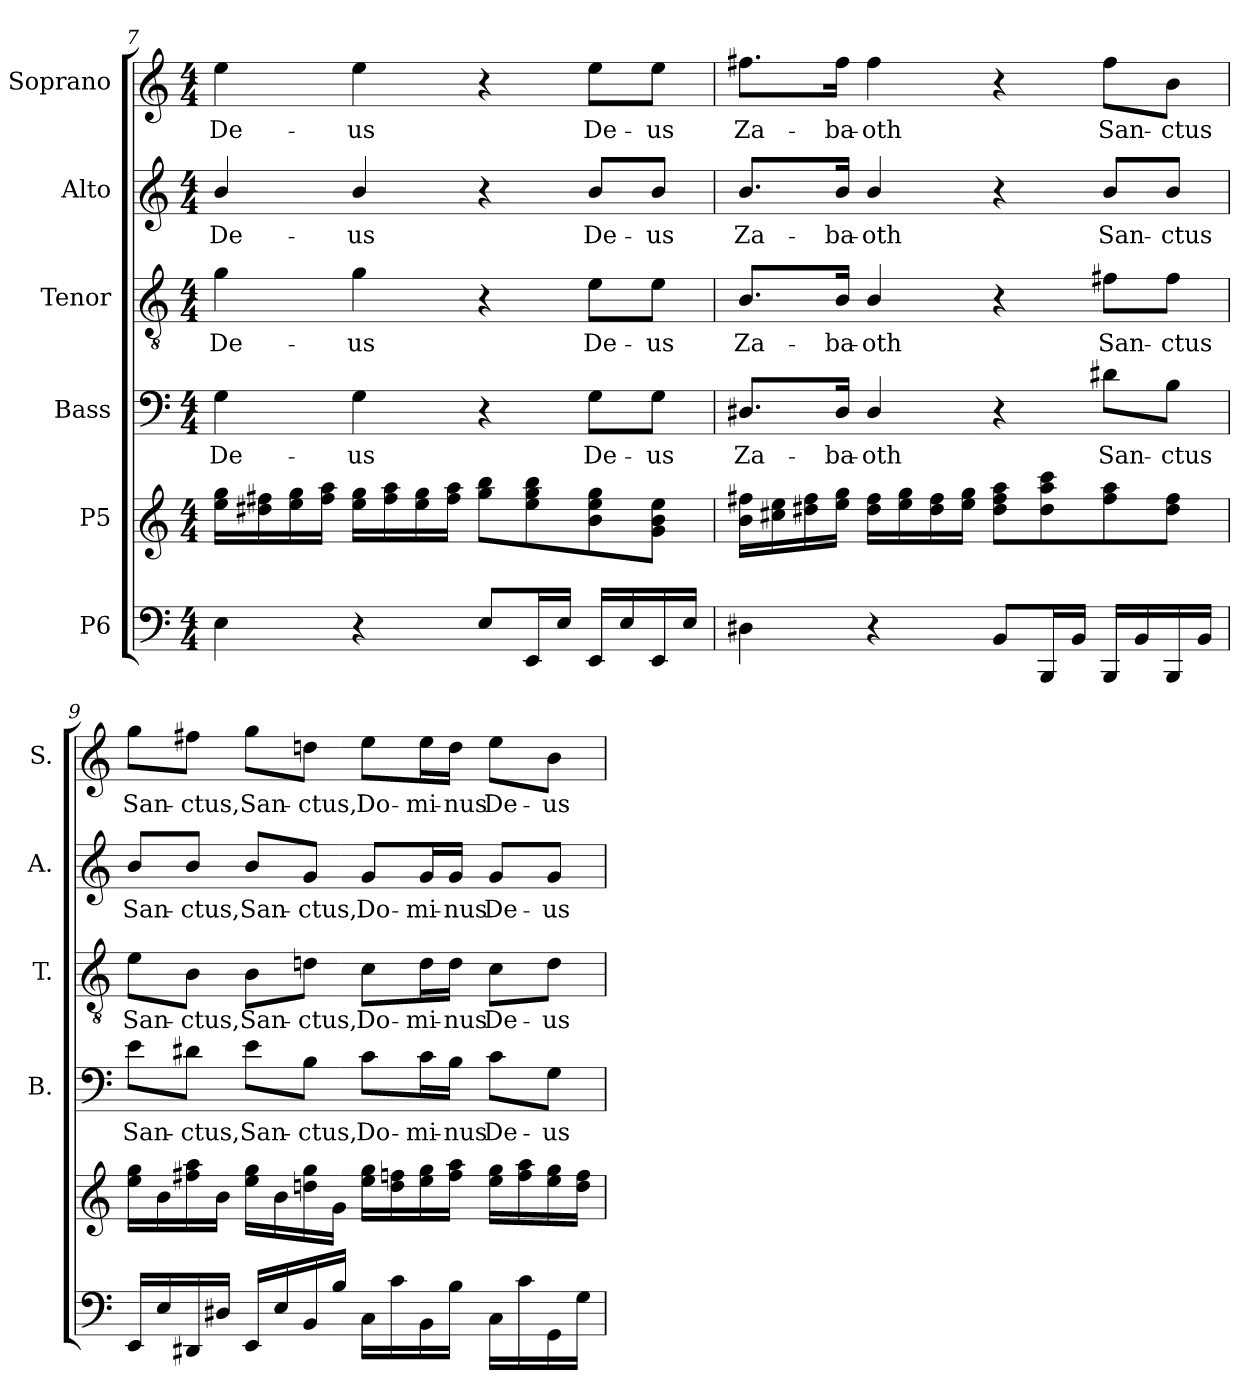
**kern	**kern	**kern	**text	**kern	**text	**kern	**text	**kern	**text
*part6	*part5	*part4	*part4	*part3	*part3	*part2	*part2	*part1	*part1
*staff6	*staff5	*staff4	*staff4	*staff3	*staff3	*staff2	*staff2	*staff1	*staff1
*I"P6	*I"P5	*I"Bass	*	*I"Tenor	*	*I"Alto	*	*I"Soprano	*
*	*	*I'B.	*	*I'T.	*	*I'A.	*	*I'S.	*
*clefF4	*clefG2	*clefF4	*	*clefGv2	*	*clefG2	*	*clefG2	*
*	*	*	*	*ITrd7c12	*	*	*	*	*
*k[]	*k[]	*k[]	*	*k[]	*	*k[]	*	*k[]	*
*C:	*C:	*C:	*	*C:	*	*C:	*	*C:	*
*M4/4	*M4/4	*M4/4	*	*M4/4	*	*M4/4	*	*M4/4	*
=7	=7	=7	=7	=7	=7	=7	=7	=7	=7
!	!	!	!LO:LY:b:color=#000000	!	!	!	!	!	!
!	!	!	!	!	!LO:LY:b:color=#000000	!	!	!	!
!	!	!	!	!	!	!	!LO:LY:b:color=#000000	!	!
!	!	!	!	!	!	!	!	!	!LO:LY:b:color=#000000
4Ei\	16eei\ 16ggiLL	4Gi\	De-	4Gi\	De-	4bi/	De-	4eei\	De-
.	16dd#Xi\ 16ff#Xi	.	.	.	.	.	.	.	.
.	16eei\ 16ggi	.	.	.	.	.	.	.	.
.	16ff#i\ 16aaiJJ	.	.	.	.	.	.	.	.
!	!	!	!LO:LY:b:color=#000000	!	!	!	!	!	!
!	!	!	!	!	!LO:LY:b:color=#000000	!	!	!	!
!	!	!	!	!	!	!	!LO:LY:b:color=#000000	!	!
!	!	!	!	!	!	!	!	!	!LO:LY:b:color=#000000
4r	16eei\ 16ggiLL	4Gi\	-us	4Gi\	-us	4bi/	-us	4eei\	-us
.	16ff#i\ 16aai	.	.	.	.	.	.	.	.
.	16eei\ 16ggi	.	.	.	.	.	.	.	.
.	16ff#i\ 16aaiJJ	.	.	.	.	.	.	.	.
8Ei/L	8ggi\ 8bbiL	4r	.	4r	.	4r	.	4r	.
16EEi/L	8eei\ 8ggi 8bbi	.	.	.	.	.	.	.	.
16Ei/JJ	.	.	.	.	.	.	.	.	.
!	!	!	!LO:LY:b:color=#000000	!	!	!	!	!	!
!	!	!	!	!	!LO:LY:b:color=#000000	!	!	!	!
!	!	!	!	!	!	!	!LO:LY:b:color=#000000	!	!
!	!	!	!	!	!	!	!	!	!LO:LY:b:color=#000000
16EEi/LL	8bi\ 8eei 8ggi	8Gi\L	De-	8Ei\L	De-	8bi/L	De-	8eei\L	De-
16Ei/	.	.	.	.	.	.	.	.	.
!	!	!	!LO:LY:b:color=#000000	!	!	!	!	!	!
!	!	!	!	!	!LO:LY:b:color=#000000	!	!	!	!
!	!	!	!	!	!	!	!LO:LY:b:color=#000000	!	!
!	!	!	!	!	!	!	!	!	!LO:LY:b:color=#000000
16EEi/	8gi\ 8bi 8eeiJ	8Gi\J	-us	8Ei\J	-us	8bi/J	-us	8eei\J	-us
16Ei/JJ	.	.	.	.	.	.	.	.	.
=8	=8	=8	=8	=8	=8	=8	=8	=8	=8
!	!	!	!LO:LY:b:color=#000000	!	!	!	!	!	!
!	!	!	!	!	!LO:LY:b:color=#000000	!	!	!	!
!	!	!	!	!	!	!	!LO:LY:b:color=#000000	!	!
!	!	!	!	!	!	!	!	!	!LO:LY:b:color=#000000
4D#Xi\	16bi\ 16ff#XiLL	8.D#Xi/L	Za-	8.BBi/L	Za-	8.bi/L	Za-	8.ff#Xi\L	Za-
.	16cc#Xi\ 16eei	.	.	.	.	.	.	.	.
.	16dd#Xi\ 16ff#i	.	.	.	.	.	.	.	.
!	!	!	!LO:LY:b:color=#000000	!	!	!	!	!	!
!	!	!	!	!	!LO:LY:b:color=#000000	!	!	!	!
!	!	!	!	!	!	!	!LO:LY:b:color=#000000	!	!
!	!	!	!	!	!	!	!	!	!LO:LY:b:color=#000000
.	16eei\ 16ggiJJ	16D#i/Jk	-ba-	16BBi/Jk	-ba-	16bi/Jk	-ba-	16ff#i\Jk	-ba-
!	!	!	!LO:LY:b:color=#000000	!	!	!	!	!	!
!	!	!	!	!	!LO:LY:b:color=#000000	!	!	!	!
!	!	!	!	!	!	!	!LO:LY:b:color=#000000	!	!
!	!	!	!	!	!	!	!	!	!LO:LY:b:color=#000000
4r	16dd#i\ 16ff#iLL	4D#i/	-oth	4BBi/	-oth	4bi/	-oth	4ff#i\	-oth
.	16eei\ 16ggi	.	.	.	.	.	.	.	.
.	16dd#i\ 16ff#i	.	.	.	.	.	.	.	.
.	16eei\ 16ggiJJ	.	.	.	.	.	.	.	.
8BBi/L	8dd#i\ 8ff#i 8aaiL	4r	.	4r	.	4r	.	4r	.
16BBBi/L	8dd#i\ 8aai 8ccci	.	.	.	.	.	.	.	.
16BBi/JJ	.	.	.	.	.	.	.	.	.
!	!	!	!LO:LY:b:color=#000000	!	!	!	!	!	!
!	!	!	!	!	!LO:LY:b:color=#000000	!	!	!	!
!	!	!	!	!	!	!	!LO:LY:b:color=#000000	!	!
!	!	!	!	!	!	!	!	!	!LO:LY:b:color=#000000
16BBBi/LL	8ff#i\ 8aai	8d#Xi\L	San-	8F#Xi\L	San-	8bi/L	San-	8ff#i\L	San-
16BBi/	.	.	.	.	.	.	.	.	.
!	!	!	!LO:LY:b:color=#000000	!	!	!	!	!	!
!	!	!	!	!	!LO:LY:b:color=#000000	!	!	!	!
!	!	!	!	!	!	!	!LO:LY:b:color=#000000	!	!
!	!	!	!	!	!	!	!	!	!LO:LY:b:color=#000000
16BBBi/	8dd#i\ 8ff#iJ	8Bi\J	-ctus	8F#i\J	-ctus	8bi/J	-ctus	8bi\J	-ctus
16BBi/JJ	.	.	.	.	.	.	.	.	.
!!LO:LB:g=z
=9	=9	=9	=9	=9	=9	=9	=9	=9	=9
!	!	!	!LO:LY:b:color=#000000	!	!	!	!	!	!
!	!	!	!	!	!LO:LY:b:color=#000000	!	!	!	!
!	!	!	!	!	!	!	!LO:LY:b:color=#000000	!	!
!	!	!	!	!	!	!	!	!	!LO:LY:b:color=#000000
16EEi/LL	16eei\ 16ggiLL	8ei\L	San-	8Ei\L	San-	8bi/L	San-	8ggi\L	San-
16Ei/	16bi\	.	.	.	.	.	.	.	.
!	!	!	!LO:LY:b:color=#000000	!	!	!	!	!	!
!	!	!	!	!	!LO:LY:b:color=#000000	!	!	!	!
!	!	!	!	!	!	!	!LO:LY:b:color=#000000	!	!
!	!	!	!	!	!	!	!	!	!LO:LY:b:color=#000000
16DD#Xi/	16ff#Xi\ 16aai	8d#Xi\J	-ctus,	8BBi\J	-ctus,	8bi/J	-ctus,	8ff#Xi\J	-ctus,
16D#Xi/JJ	16bi\JJ	.	.	.	.	.	.	.	.
!	!	!	!LO:LY:b:color=#000000	!	!	!	!	!	!
!	!	!	!	!	!LO:LY:b:color=#000000	!	!	!	!
!	!	!	!	!	!	!	!LO:LY:b:color=#000000	!	!
!	!	!	!	!	!	!	!	!	!LO:LY:b:color=#000000
16EEi/LL	16eei\ 16ggiLL	8ei\L	San-	8BBi\L	San-	8bi/L	San-	8ggi\L	San-
16Ei/	16bi\	.	.	.	.	.	.	.	.
!	!	!	!LO:LY:b:color=#000000	!	!	!	!	!	!
!	!	!	!	!	!LO:LY:b:color=#000000	!	!	!	!
!	!	!	!	!	!	!	!LO:LY:b:color=#000000	!	!
!	!	!	!	!	!	!	!	!	!LO:LY:b:color=#000000
16BBi/	16ddni\ 16ggi	8Bi\J	-ctus,	8Dni\J	-ctus,	8gi/J	-ctus,	8ddni\J	-ctus,
16Bi/JJ	16gi\JJ	.	.	.	.	.	.	.	.
!	!	!	!LO:LY:b:color=#000000	!	!	!	!	!	!
!	!	!	!	!	!LO:LY:b:color=#000000	!	!	!	!
!	!	!	!	!	!	!	!LO:LY:b:color=#000000	!	!
!	!	!	!	!	!	!	!	!	!LO:LY:b:color=#000000
16Ci\LL	16eei\ 16ggiLL	8ci\L	Do-	8Ci\L	Do-	8gi/L	Do-	8eei\L	Do-
16ci\	16ddi\ 16ffni	.	.	.	.	.	.	.	.
!	!	!	!LO:LY:b:color=#000000	!	!	!	!	!	!
!	!	!	!	!	!LO:LY:b:color=#000000	!	!	!	!
!	!	!	!	!	!	!	!LO:LY:b:color=#000000	!	!
!	!	!	!	!	!	!	!	!	!LO:LY:b:color=#000000
16BBi\	16eei\ 16ggi	16ci\L	-mi-	16Di\L	-mi-	16gi/L	-mi-	16eei\L	-mi-
!	!	!	!LO:LY:b:color=#000000	!	!	!	!	!	!
!	!	!	!	!	!LO:LY:b:color=#000000	!	!	!	!
!	!	!	!	!	!	!	!LO:LY:b:color=#000000	!	!
!	!	!	!	!	!	!	!	!	!LO:LY:b:color=#000000
16Bi\JJ	16ffi\ 16aaiJJ	16Bi\JJ	-nus	16Di\JJ	-nus	16gi/JJ	-nus	16ddi\JJ	-nus
!	!	!	!LO:LY:b:color=#000000	!	!	!	!	!	!
!	!	!	!	!	!LO:LY:b:color=#000000	!	!	!	!
!	!	!	!	!	!	!	!LO:LY:b:color=#000000	!	!
!	!	!	!	!	!	!	!	!	!LO:LY:b:color=#000000
16Ci\LL	16eei\ 16ggiLL	8ci\L	De-	8Ci\L	De-	8gi/L	De-	8eei\L	De-
16ci\	16ffi\ 16aai	.	.	.	.	.	.	.	.
!	!	!	!LO:LY:b:color=#000000	!	!	!	!	!	!
!	!	!	!	!	!LO:LY:b:color=#000000	!	!	!	!
!	!	!	!	!	!	!	!LO:LY:b:color=#000000	!	!
!	!	!	!	!	!	!	!	!	!LO:LY:b:color=#000000
16GGi\	16eei\ 16ggi	8Gi\J	-us	8Di\J	-us	8gi/J	-us	8bi\J	-us
16Gi\JJ	16ddi\ 16ffiJJ	.	.	.	.	.	.	.	.
=	=	=	=	=	=	=	=	=	=
*-	*-	*-	*-	*-	*-	*-	*-	*-	*-
